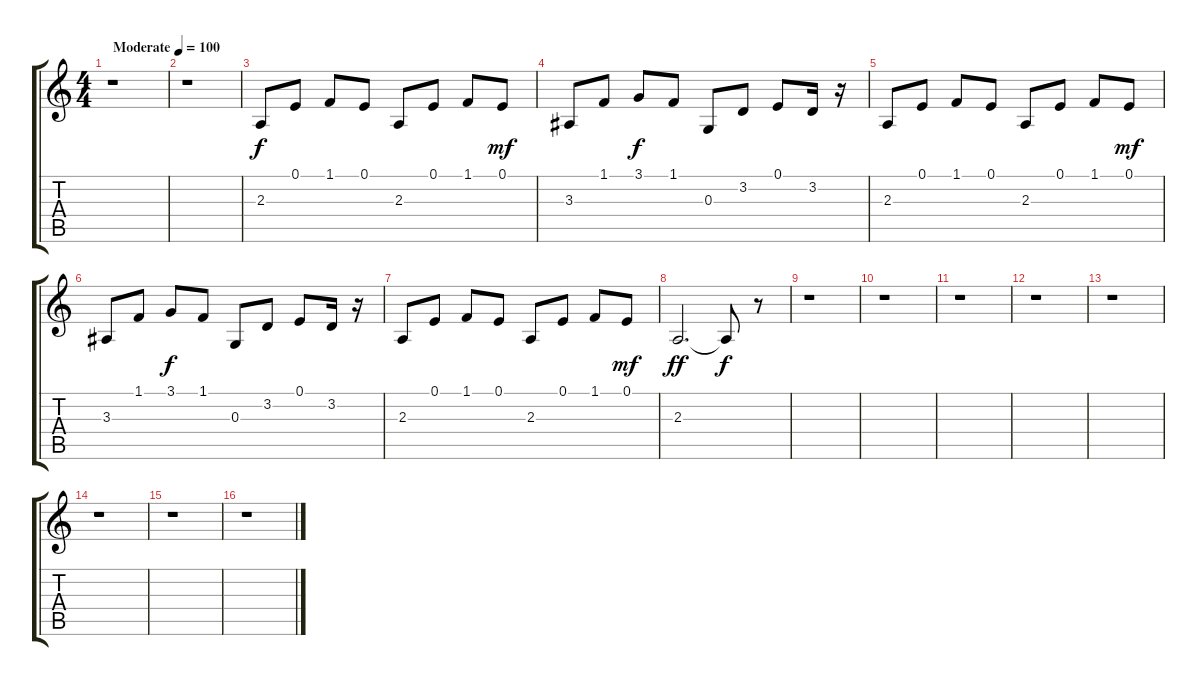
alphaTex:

\track "" {instrument trumpet}
\staff {score tabs}
\tuning (E4 B3 G3 D3 A2 E2) {hide}
\ts (4 4)
\tempo (100 "Moderate")
\clef g2
\ks c
r.1{dy f instrument trumpet} |
r.1 |
2.3.8{volume 13 balance 8 instrument dulcimer} 0.1.8 1.1.8 0.1.8 2.3.8 0.1.8 1.1.8 0.1.8{dy mf} |
3.3.8 1.1.8 3.1.8{dy f} 1.1.8 0.3.8 3.2.8 0.1.8 3.2.16 r.16 |
2.3.8 0.1.8 1.1.8 0.1.8 2.3.8 0.1.8 1.1.8 0.1.8{dy mf} |
3.3.8 1.1.8 3.1.8{dy f} 1.1.8 0.3.8 3.2.8 0.1.8 3.2.16 r.16 |
2.3.8 0.1.8 1.1.8 0.1.8 2.3.8 0.1.8 1.1.8 0.1.8{dy mf} |
2.3.2{d dy ff} 2.3{t}.8{dy f} r.8 |
r.1 |
r.1 |
r.1 |
r.1 |
r.1 |
r.1 |
r.1 |
r.1
